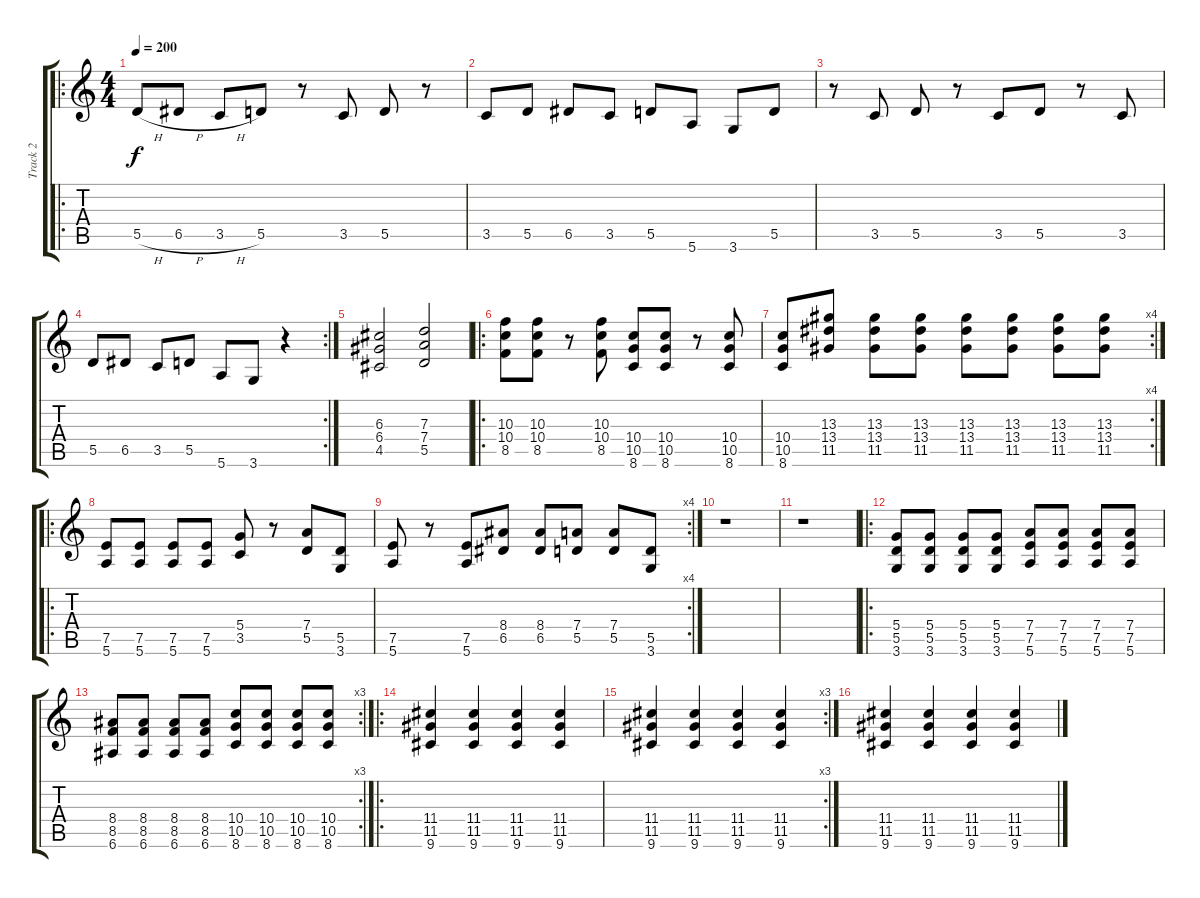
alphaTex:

\track ("Track 2" "Track 2") {instrument overdrivenguitar}
\staff {score tabs}
\tuning (E4 B3 G3 D3 A2 E2) {hide}
\ro
\ts (4 4)
\tempo 200
\clef g2
\ks c
5.5{h}.8{dy f instrument overdrivenguitar} 6.5{h}.8 3.5{h}.8 5.5.8 r.8 3.5.8 5.5.8 r.8 |
3.5.8 5.5.8 6.5.8 3.5.8 5.5.8 5.6.8 3.6.8 5.5.8 |
r.8 3.5.8 5.5.8 r.8 3.5.8 5.5.8 r.8 3.5.8 |
\rc 2
5.5.8 6.5.8 3.5.8 5.5.8 5.6.8 3.6.8 r.4 |
(6.3 6.4 4.5).2 (7.3 7.4 5.5).2 |
\ro
(10.3 10.4 8.5).8 (10.3 10.4 8.5).8 r.8 (10.3 10.4 8.5).8 (10.4 10.5 8.6).8 (10.4 10.5 8.6).8 r.8 (10.4 10.5 8.6).8 |
\rc 4
(10.4 10.5 8.6).8 (13.3 13.4 11.5).8 (13.3 13.4 11.5).8 (13.3 13.4 11.5).8 (13.3 13.4 11.5).8 (13.3 13.4 11.5).8 (13.3 13.4 11.5).8 (13.3 13.4 11.5).8 |
\ro
(7.5 5.6).8 (7.5 5.6).8 (7.5 5.6).8 (7.5 5.6).8 (5.4 3.5).8 r.8 (7.4 5.5).8 (5.5 3.6).8 |
\rc 4
(7.5 5.6).8 r.8 (7.5 5.6).8 (8.4 6.5).8 (8.4 6.5).8 (7.4 5.5).8 (7.4 5.5).8 (5.5 3.6).8 |
r.1 |
r.1 |
\ro
(5.4 5.5 3.6).8 (5.4 5.5 3.6).8 (5.4 5.5 3.6).8 (5.4 5.5 3.6).8 (7.4 7.5 5.6).8 (7.4 7.5 5.6).8 (7.4 7.5 5.6).8 (7.4 7.5 5.6).8 |
\rc 3
(8.4 8.5 6.6).8 (8.4 8.5 6.6).8 (8.4 8.5 6.6).8 (8.4 8.5 6.6).8 (10.4 10.5 8.6).8 (10.4 10.5 8.6).8 (10.4 10.5 8.6).8 (10.4 10.5 8.6).8 |
\ro
(11.4 11.5 9.6).4 (11.4 11.5 9.6).4 (11.4 11.5 9.6).4 (11.4 11.5 9.6).4 |
\rc 3
(11.4 11.5 9.6).4 (11.4 11.5 9.6).4 (11.4 11.5 9.6).4 (11.4 11.5 9.6).4 |
(11.4 11.5 9.6).4 (11.4 11.5 9.6).4 (11.4 11.5 9.6).4 (11.4 11.5 9.6).4
